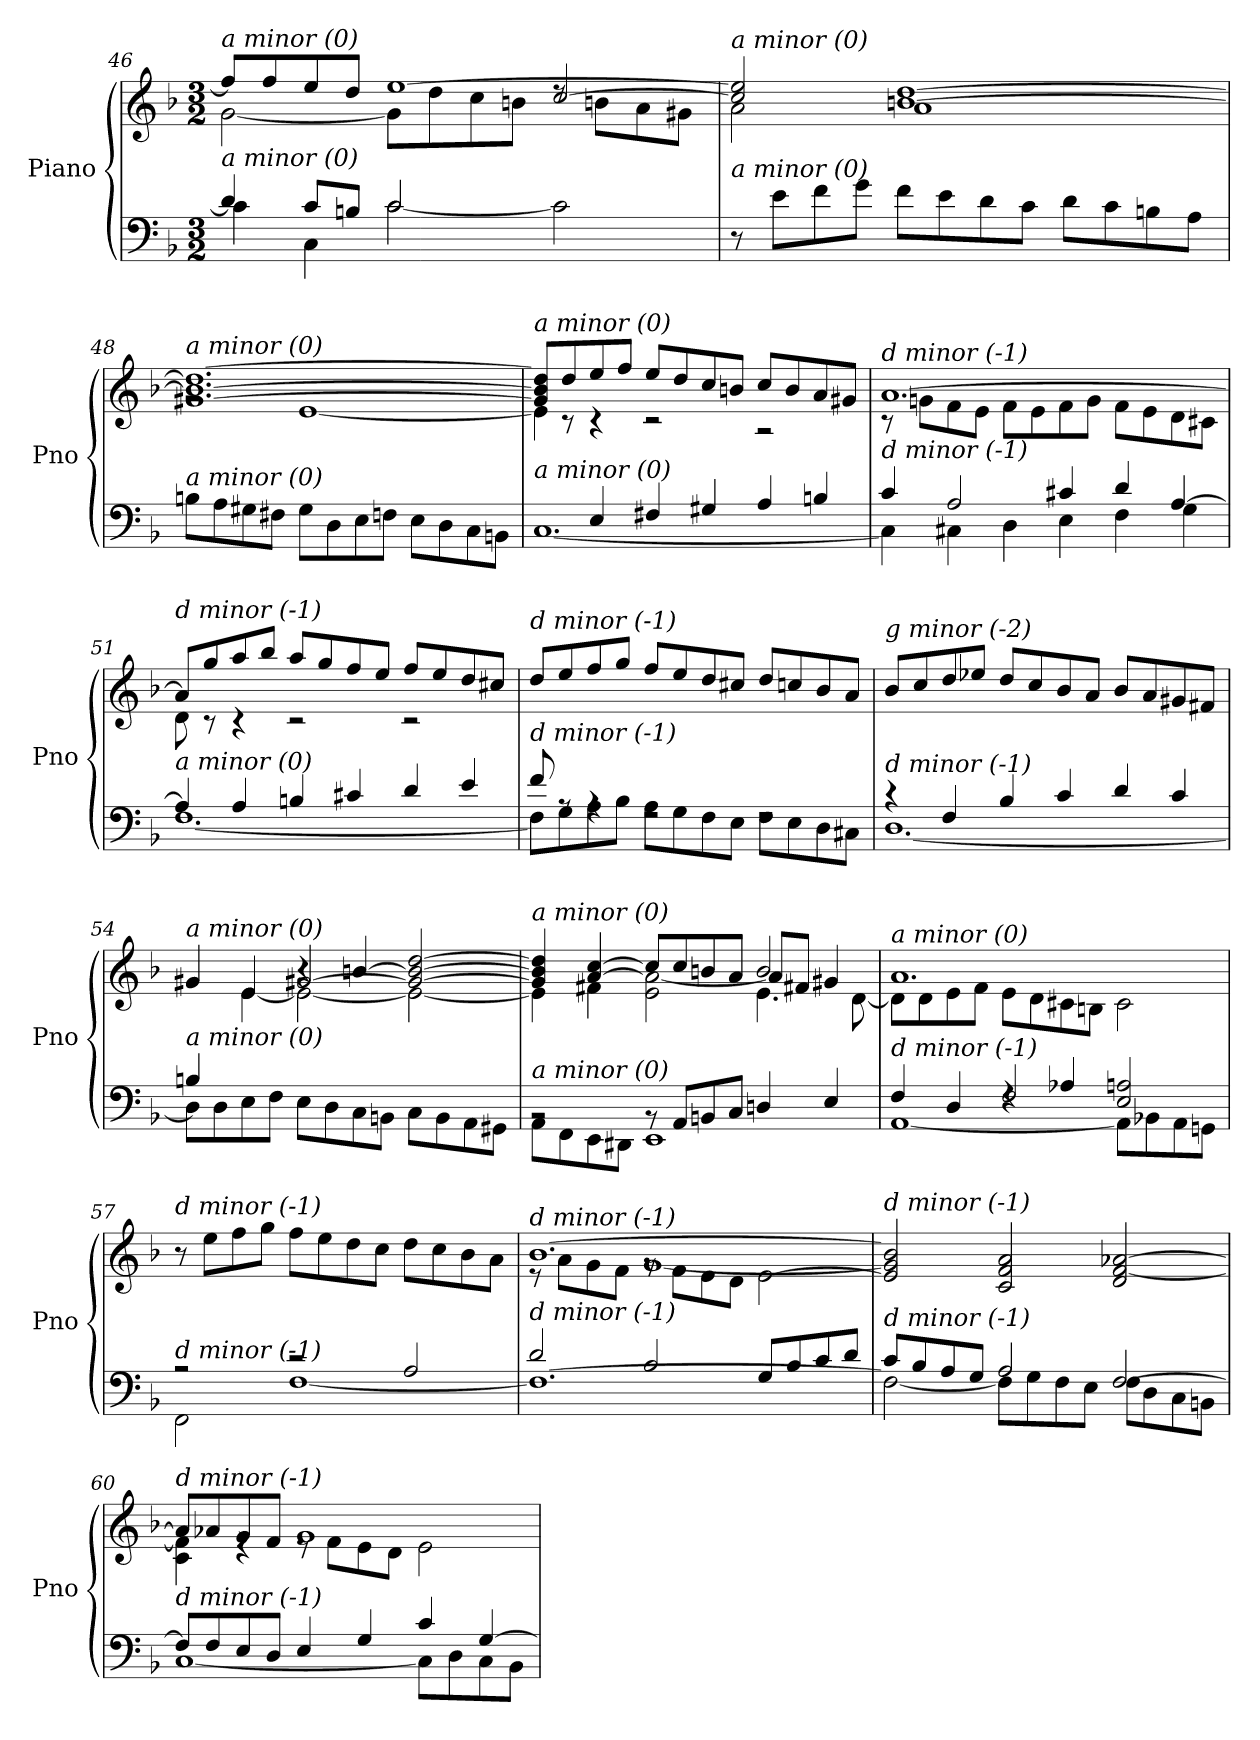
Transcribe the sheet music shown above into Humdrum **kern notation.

**kern	**kern
*part1	*part1
*staff2	*staff1
*I"Piano	*
*I'Pno	*
*clefF4	*clefG2
*k[b-]	*k[b-]
*M3/2	*M3/2
=46	=46
*^	*^
*	*^	*	*^
*	*	*	*	*	*^
!	!	!	!LO:TX:i:t=a minor (0)	!	!	!
!LO:TX:i:t=a minor (0)	!	!	!	!	!	!
1ryy	4d/]	4c\	8ff/L]	[2g\	1ryy	1ryy
.	.	.	8ff/	.	.	.
.	8c/L	4C\	8ee/	.	.	.
.	8Bn/J	.	8dd/J	.	.	.
.	[2c/	2c\	[1ee	8g\L]	.	.
.	.	.	.	8dd\	.	.
.	.	.	.	8cc\	.	.
.	.	.	.	8bn\J	.	.
2ryy	2c\]	2ryy	.	8rdd	[2cc/	2ryy
.	.	.	.	8bn\L	.	.
.	.	.	.	8a\	.	.
.	.	.	.	8g#X\J	.	.
*v	*v	*v	*	*	*	*
*	*	*v	*v	*v
=47	=47	=47
!	!LO:TX:i:t=a minor (0)	!
!LO:TX:i:t=a minor (0)	!	!
8r	2cc/] 2ee/]	2a\
8e\L	.	.
8f\	.	.
8g\J	.	.
8f\L	[1bn [1dd	1a
8e\	.	.
8d\	.	.
8c\J	.	.
8d\L	.	.
8c\	.	.
8Bn\	.	.
8A\J	.	.
!!LO:LB:g=z	!!
=48	=48	=48
!	!LO:TX:i:t=a minor (0)	!
!LO:TX:i:t=a minor (0)	!	!
8Bn\L	[1.g#X 1.b_ 1.dd_	2rg
8A\	.	.
8G#X\	.	.
8F#X\J	.	.
8G#\L	.	[1e
8D\	.	.
8E\	.	.
8Fn\J	.	.
8E\L	.	.
8D\	.	.
8C\	.	.
8BBn\J	.	.
=49	=49	=49
*^	*^	*
*	*^	*	*	*^
!	!	!	!LO:TX:i:t=a minor (0)	!	!	!
!LO:TX:i:t=a minor (0)	!	!	!	!	!	!
8ryy	[1.C	4ryy	8g#/] 8b/] 8dd/]L	4e\]	8ryy	4ryy
8ryy	.	.	8dd/	.	8rc	.
1ryy	.	4E/	8ee/	4r	1ryy	1ryy
.	.	.	8ff/J	.	.	.
.	.	4F#Xi/	8ee/L	2r	.	.
.	.	.	8dd/	.	.	.
.	.	4G#X/	8cc/	.	.	.
.	.	.	8bn/J	.	.	.
.	.	4A/	8cc/L	2r	.	.
.	.	.	8b/	.	.	.
4ryy	.	4Bn/	8a/	.	4ryy	4ryy
.	.	.	8g#X/J	.	.	.
*	*v	*v	*	*	*	*
*	*	*	*v	*v	*v
=50	=50	=50	=50
!	!	!LO:TX:i:t=d minor (-1)	!
!LO:TX:i:t=d minor (-1)	!	!	!
4c/	4C\]	[1.a	8r
.	.	.	8gn\L
2A/	4C#X\	.	8f\
.	.	.	8e\J
.	4D\	.	8f\L
.	.	.	8e\
4c#X/	4E\	.	8f\
.	.	.	8g\J
4d/	4F\	.	8f\L
.	.	.	8e\
[4A/	4G\	.	8d\
.	.	.	8c#X\J
!!LO:LB:g=z	!!
=51	=51	=51	=51
!	!	!LO:TX:i:t=d minor (-1)	!
!LO:TX:i:t=a minor (0)	!	!	!
4A/]	[1.F	8a/L]	8d\
.	.	8gg/	8r
4A/	.	8aa/	4r
.	.	8bb-/J	.
4Bn/	.	8aa/L	2r
.	.	8gg/	.
4c#X/	.	8ff/	.
.	.	8ee/J	.
4d/	.	8ff/L	2r
.	.	8ee/	.
4e/	.	8dd/	.
.	.	8cc#X/J	.
*	*	*v	*v
=52	=52	=52
!	!	!LO:TX:i:t=d minor (-1)
!LO:TX:i:t=d minor (-1)	!	!
8f/	8F\L]	8dd/L
8rA	8G\	8ee/
4rA	8A\	8ff/
.	8B-\J	8gg/J
2rF	8A\L	8ff/L
.	8G\	8ee/
.	8F\	8dd/
.	8E\J	8cc#Xi/J
2rF	8F\L	8dd/L
.	8E\	8ccn/
.	8D\	8b-/
.	8C#X\J	8a/J
=53	=53	=53
!	!	!LO:TX:i:t=g minor (-2)
!LO:TX:i:t=d minor (-1)	!	!
4r	[1.D	8b-/L
.	.	8cc/
4F/	.	8dd/
.	.	8ee-X/J
4B-/	.	8dd/L
.	.	8cc/
4c/	.	8b-/
.	.	8a/J
4d/	.	8b-/L
.	.	8a/
4c/	.	8g#Xi/
.	.	8f#X/J
!!LO:PB:g=z
=54	=54	=54
*^	*	*^
*	*	*^	*	*^
*	*	*	*	*	*	*^
!	!	!	!	!LO:TX:i:t=a minor (0)	!	!	!
!LO:TX:i:t=a minor (0)	!	!	!	!	!	!	!
4ryy	2ryy	4Bn/	8D\L]	4g#X/	4ryy	2ryy	2ryy
.	.	.	8D\	.	.	.	.
1ryy	.	4ryy	8E\	4e/	[4e\	.	.
.	.	.	8F\J	.	.	.	.
.	2ryy	8E\L	1ryy	[2g#X/	2e\_	4r	1ryy
.	.	8D\	.	.	.	.	.
.	.	8C\	.	.	.	[4bn/	.
.	.	8BBn\J	.	.	.	.	.
.	2ryy	8C\L	.	2g#/_ 2b/_ [2dd/	2e\_	2ryy	.
.	.	8BB\	.	.	.	.	.
4ryy	.	8AA\	.	.	.	.	.
.	.	8GG#X\J	.	.	.	.	.
*	*	*v	*v	*	*	*	*
*	*	*	*	*	*v	*v
=55	=55	=55	=55	=55	=55
!	!	!	!LO:TX:i:t=a minor (0)	!	!
!LO:TX:i:t=a minor (0)	!	!	!	!	!
1ryy	2rBB	8AA\L	4g#/] 4b/] 4dd/]	4e\]	1ryy
.	.	8FF\	.	.	.
.	.	8EE\	[4a/ [4cc/	4f#X\	.
.	.	8DD#Xi\J	.	.	.
.	8rBB	1EE	8cc/L]	2e\ 2a\_	.
.	8AA/L	.	8cc/	.	.
.	8BBn/	.	8bn/	.	.
.	8C/J	.	8a/J	.	.
2ryy	4Dn/	.	2b/	4.e\	8a/L]
.	.	.	.	.	8f#X/J
.	4E/	.	.	.	4g#X/
.	.	.	.	[8d\	.
=56	=56	=56	=56	=56	=56
!	!	!	!LO:TX:i:t=a minor (0)	!	!
!LO:TX:i:t=d minor (-1)	!	!	!	!	!
4F/	[1AA	2ryy	1.a	8d\L]	2ryy
.	.	.	.	8d\	.
4D/	.	.	.	8e\	.
.	.	.	.	8f\J	.
4rF	.	2F/	.	8e\L	2ryy
.	.	.	.	8d\	.
4A-Xj/	.	.	.	8c#X\	.
.	.	.	.	8Bn\J	.
2E/ 2A/	8AA\L]	2ryy	.	2c#\	2ryy
.	8BB-X\	.	.	.	.
.	8AA\	.	.	.	.
.	8GGn\J	.	.	.	.
*	*v	*v	*	*	*
*	*	*v	*v	*v
!!LO:LB:g=z
=57	=57	=57
!	!	!LO:TX:i:t=d minor (-1)
!LO:TX:i:t=d minor (-1)	!	!
2r	2FF\	8r
.	.	8ee\L
.	.	8ff\
.	.	8gg\J
2r	[1F	8ff\L
.	.	8ee\
.	.	8dd\
.	.	8cc\J
2A/	.	8dd\L
.	.	8cc\
.	.	8b-\
.	.	8a\J
=58	=58	=58
*	*^	*^
*	*	*	*	*^
!	!	!	!LO:TX:i:t=d minor (-1)	!	!
!LO:TX:i:t=d minor (-1)	!	!	!	!	!
2ryy	2d/	1.F_	[1.b-	8r	2ryy
.	.	.	.	8a\L	.
.	.	.	.	8g\	.
.	.	.	.	8f\J	.
1ryy	2B-/	.	.	[1g	8rg
.	.	.	.	.	8f\L
.	.	.	.	.	8e\
.	.	.	.	.	8d\J
.	8G/L	.	.	.	[2e\
.	8B-/	.	.	.	.
.	8c/	.	.	.	.
.	8d/J	.	.	.	.
*	*v	*v	*	*	*
*	*	*v	*v	*v
=59	=59	=59
!	!	!LO:TX:i:t=d minor (-1)
!LO:TX:i:t=d minor (-1)	!	!
8c/L	2F\_	2e/] 2g/] 2b-/]
8B-/	.	.
8A/	.	.
8G/J	.	.
2A/	8F\L]	2c/ 2f/ 2a/
.	8G\	.
.	8F\	.
.	8E\J	.
[2F/	8F\L	2d/ [2f/ [2a-X/
.	8D\	.
.	8C\	.
.	8BBn\J	.
!!LO:LB:g=z
=60	=60	=60
*	*	*^
!	!	!LO:TX:i:t=d minor (-1)	!
!LO:TX:i:t=d minor (-1)	!	!	!
8F/L]	[1C	8a-/L]	4c\ 4f\]
8F/	.	8a-X/	.
8E/	.	8g/	4re
8D/J	.	8f/J	.
4E/	.	1g	8re
.	.	.	8f\L
4G/	.	.	8e\
.	.	.	8d\J
4c/	8C\L]	.	2e\
.	8D\	.	.
[4G/	8C\	.	.
.	8BB-\J	.	.
*v	*v	*	*
*	*v	*v
=	=
*-	*-
